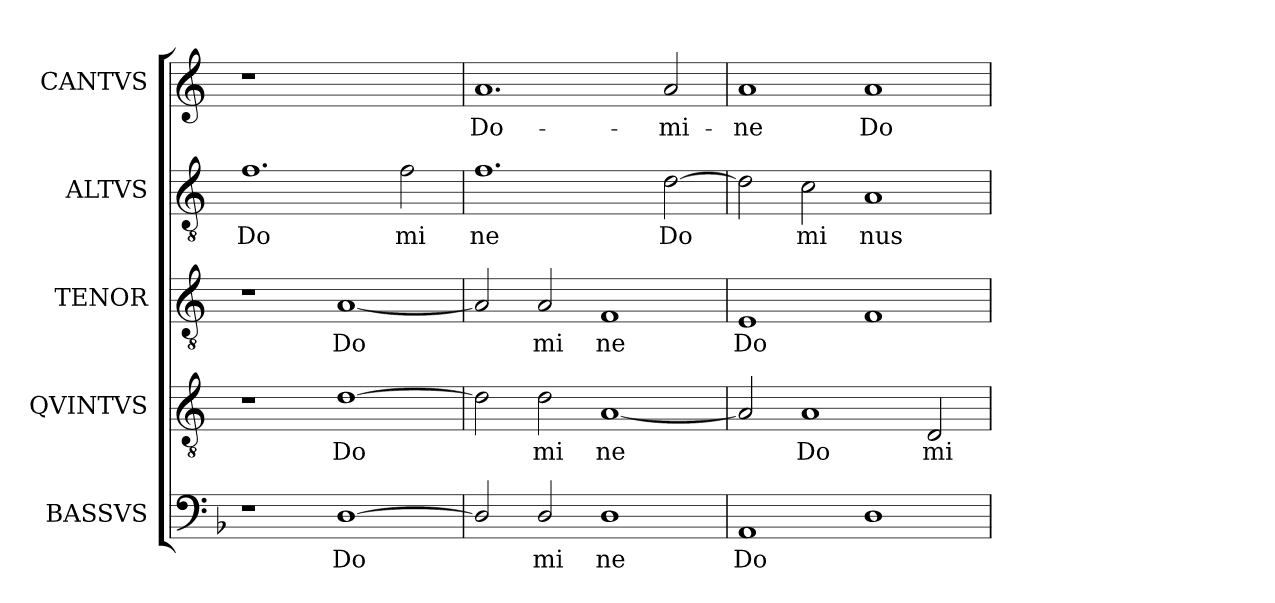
**kern	**text	**kern	**text	**kern	**text	**kern	**text	**kern	**text
*part5	*part5	*part4	*part4	*part3	*part3	*part2	*part2	*part1	*part1
*staff5	*staff5	*staff4	*staff4	*staff3	*staff3	*staff2	*staff2	*staff1	*staff1
*I"BASSVS	*	*I"QVINTVS	*	*I"TENOR	*	*I"ALTVS	*	*I"CANTVS	*
!!LO:PB:g=z
*stria5	*	*stria5	*	*stria5	*	*stria5	*	*stria5	*
*clefF4	*	*clefGv2	*	*clefGv2	*	*clefGv2	*	*clefG2	*
*	*	*ITrd-3c-5	*	*ITrd-3c-5	*	*ITrd-3c-5	*	*ITrd-3c-5	*
*k[b-]	*	*k[b-]	*	*k[b-]	*	*k[b-]	*	*k[b-]	*
*F:	*	*F:	*	*F:	*	*F:	*	*F:	*
=1	=1	=1	=1	=1	=1	=1	=1	=1	=1
!	!	!	!	!	!	!	!LO:LY:b:cj	!	!
1r	.	1r	.	1r	.	1.b-	Do	1r	.
!	!LO:LY:b:cj	!	!LO:LY:b:cj	!	!LO:LY:b:cj	!	!	!	!
[<1D	Do	[>1g	Do	[<1d	Do	.	.	1ryy	.
!	!	!	!	!	!	!	!LO:LY:b:cj	!	!
.	.	.	.	.	.	2b-\	mi	.	.
=2	=2	=2	=2	=2	=2	=2	=2	=2	=2
!	!LO:LY:b:cj	!	!LO:LY:b:cj	!	!LO:LY:b:cj	!	!LO:LY:b:cj	!	!LO:LY:b:cj
2D/]	.	2g\]	.	2d/]	.	1.b-	ne	1.dd	Do-
!	!LO:LY:b:cj	!	!LO:LY:b:cj	!	!LO:LY:b:cj	!	!	!	!
2D/	mi	2g\	mi	2d/	mi	.	.	.	.
!	!LO:LY:b:cj	!	!LO:LY:b:cj	!	!LO:LY:b:cj	!	!	!	!
1D	ne	[<1d	ne	1B-	ne	.	.	.	.
!	!	!	!	!	!	!	!LO:LY:b:cj	!	!LO:LY:b:cj
.	.	.	.	.	.	[>2g\	Do	2dd/	-mi-
=3	=3	=3	=3	=3	=3	=3	=3	=3	=3
!	!LO:LY:b:cj	!	!LO:LY:b:cj	!	!LO:LY:b:cj	!	!LO:LY:b:cj	!	!LO:LY:b:cj
1AA	Do	2d/]	.	1A	Do	2g\]	.	1dd	-ne
!	!	!	!LO:LY:b:cj	!	!	!	!LO:LY:b:cj	!	!
.	.	1d	Do	.	.	2f\	mi	.	.
!	!LO:LY:b:cj	!	!	!	!LO:LY:b:cj	!	!LO:LY:b:cj	!	!LO:LY:b:cj
1D	.	.	.	1B-	.	1d	nus	1dd	Do-
!	!	!	!LO:LY:b:cj	!	!	!	!	!	!
.	.	2G/	mi	.	.	.	.	.	.
=	=	=	=	=	=	=	=	=	=
*-	*-	*-	*-	*-	*-	*-	*-	*-	*-
